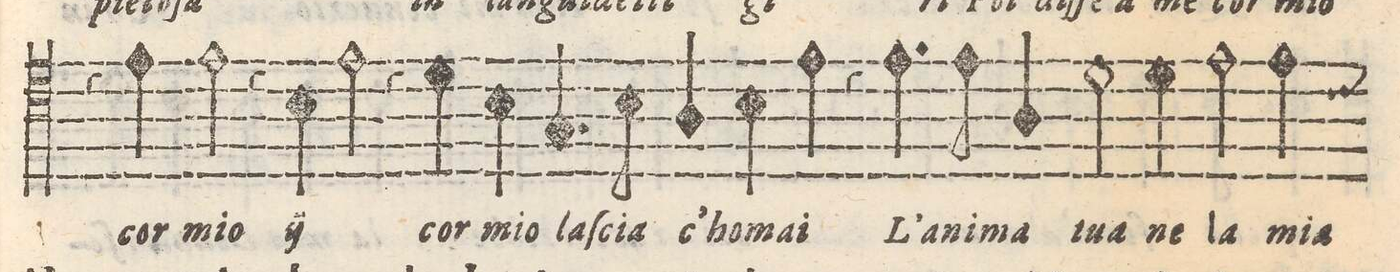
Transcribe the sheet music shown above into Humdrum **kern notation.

**kern	**text
*I"TENORE	*
*clefC4	*
*k[]	*
*met(c)	*
*M2/1	*
4r	.
4e\	cor
2e\	mio
4r	.
4B\	/cor
2e\	mio/
=11-	=11-
4r	.
4d\	cor
4B\	mio
4.Gny/	laſ-
8B\	-cia
4A/	c`ho-
4B\	-ma-
4e\	-i
=12-	=12-
4r	.
4.e\	L`a-
8e\	-ni-
4A/	-ma
2d\	tua
4d\	ne
2e\	la
=13-	=13-
4e\	mia
*-	*-
